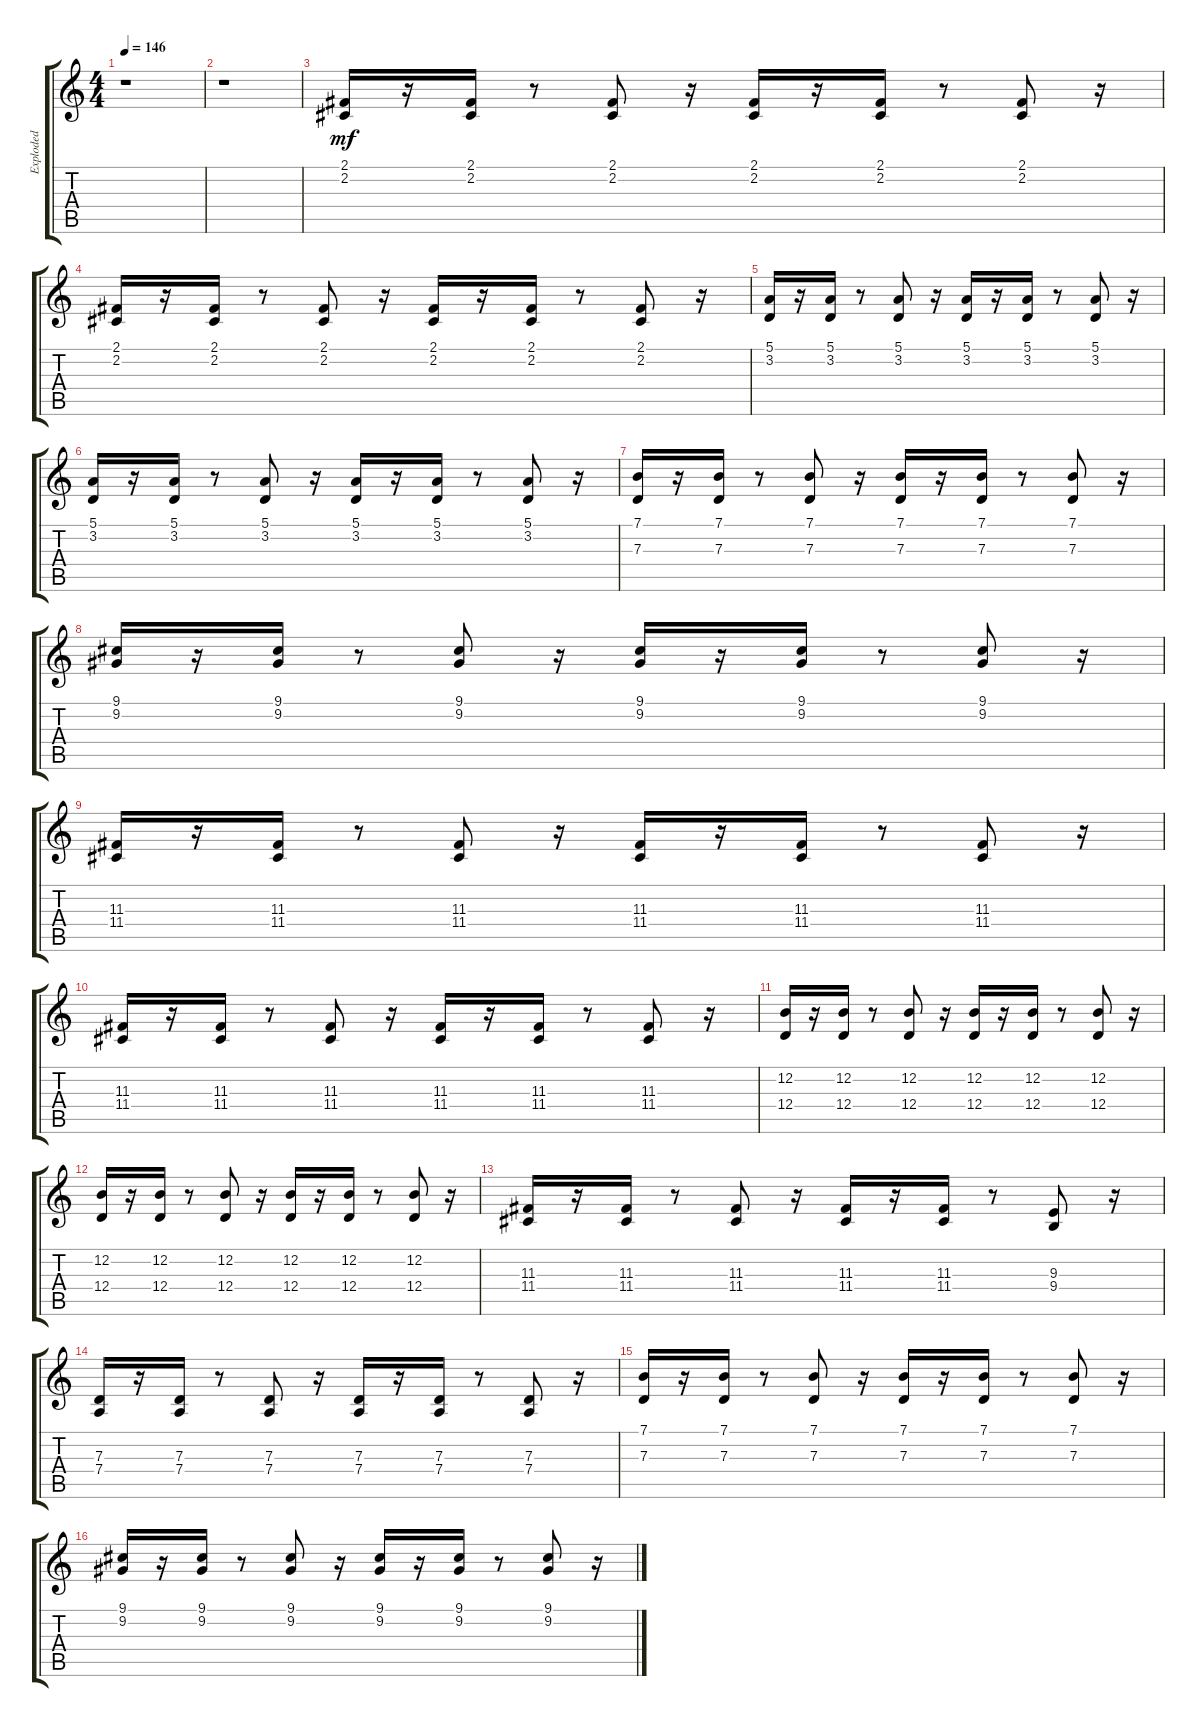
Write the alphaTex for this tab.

\track ("Exploded" "Exploded") {instrument synthbrass1}
\staff {score tabs}
\tuning (E4 B3 G3 D3 A2 E2) {hide}
\ts (4 4)
\tempo 146
\clef g2
\ks c
r.1{dy mf instrument synthbrass1} |
r.1 |
(2.1 2.2).16 r.16 (2.1 2.2).16 r.8 (2.1 2.2).8 r.16 (2.1 2.2).16 r.16 (2.1 2.2).16 r.8 (2.1 2.2).8 r.16 |
(2.1 2.2).16 r.16 (2.1 2.2).16 r.8 (2.1 2.2).8 r.16 (2.1 2.2).16 r.16 (2.1 2.2).16 r.8 (2.1 2.2).8 r.16 |
(5.1 3.2).16 r.16 (5.1 3.2).16 r.8 (5.1 3.2).8 r.16 (5.1 3.2).16 r.16 (5.1 3.2).16 r.8 (5.1 3.2).8 r.16 |
(5.1 3.2).16 r.16 (5.1 3.2).16 r.8 (5.1 3.2).8 r.16 (5.1 3.2).16 r.16 (5.1 3.2).16 r.8 (5.1 3.2).8 r.16 |
(7.1 7.3).16 r.16 (7.1 7.3).16 r.8 (7.1 7.3).8 r.16 (7.1 7.3).16 r.16 (7.1 7.3).16 r.8 (7.1 7.3).8 r.16 |
(9.1 9.2).16 r.16 (9.1 9.2).16 r.8 (9.1 9.2).8 r.16 (9.1 9.2).16 r.16 (9.1 9.2).16 r.8 (9.1 9.2).8 r.16 |
(11.3 11.4).16 r.16 (11.3 11.4).16 r.8 (11.3 11.4).8 r.16 (11.3 11.4).16 r.16 (11.3 11.4).16 r.8 (11.3 11.4).8 r.16 |
(11.3 11.4).16 r.16 (11.3 11.4).16 r.8 (11.3 11.4).8 r.16 (11.3 11.4).16 r.16 (11.3 11.4).16 r.8 (11.3 11.4).8 r.16 |
(12.2 12.4).16 r.16 (12.2 12.4).16 r.8 (12.2 12.4).8 r.16 (12.2 12.4).16 r.16 (12.2 12.4).16 r.8 (12.2 12.4).8 r.16 |
(12.2 12.4).16 r.16 (12.2 12.4).16 r.8 (12.2 12.4).8 r.16 (12.2 12.4).16 r.16 (12.2 12.4).16 r.8 (12.2 12.4).8 r.16 |
(11.3 11.4).16 r.16 (11.3 11.4).16 r.8 (11.3 11.4).8 r.16 (11.3 11.4).16 r.16 (11.3 11.4).16 r.8 (9.3 9.4).8 r.16 |
(7.3 7.4).16 r.16 (7.3 7.4).16 r.8 (7.3 7.4).8 r.16 (7.3 7.4).16 r.16 (7.3 7.4).16 r.8 (7.3 7.4).8 r.16 |
(7.1 7.3).16 r.16 (7.1 7.3).16 r.8 (7.1 7.3).8 r.16 (7.1 7.3).16 r.16 (7.1 7.3).16 r.8 (7.1 7.3).8 r.16 |
(9.1 9.2).16 r.16 (9.1 9.2).16 r.8 (9.1 9.2).8 r.16 (9.1 9.2).16 r.16 (9.1 9.2).16 r.8 (9.1 9.2).8 r.16
